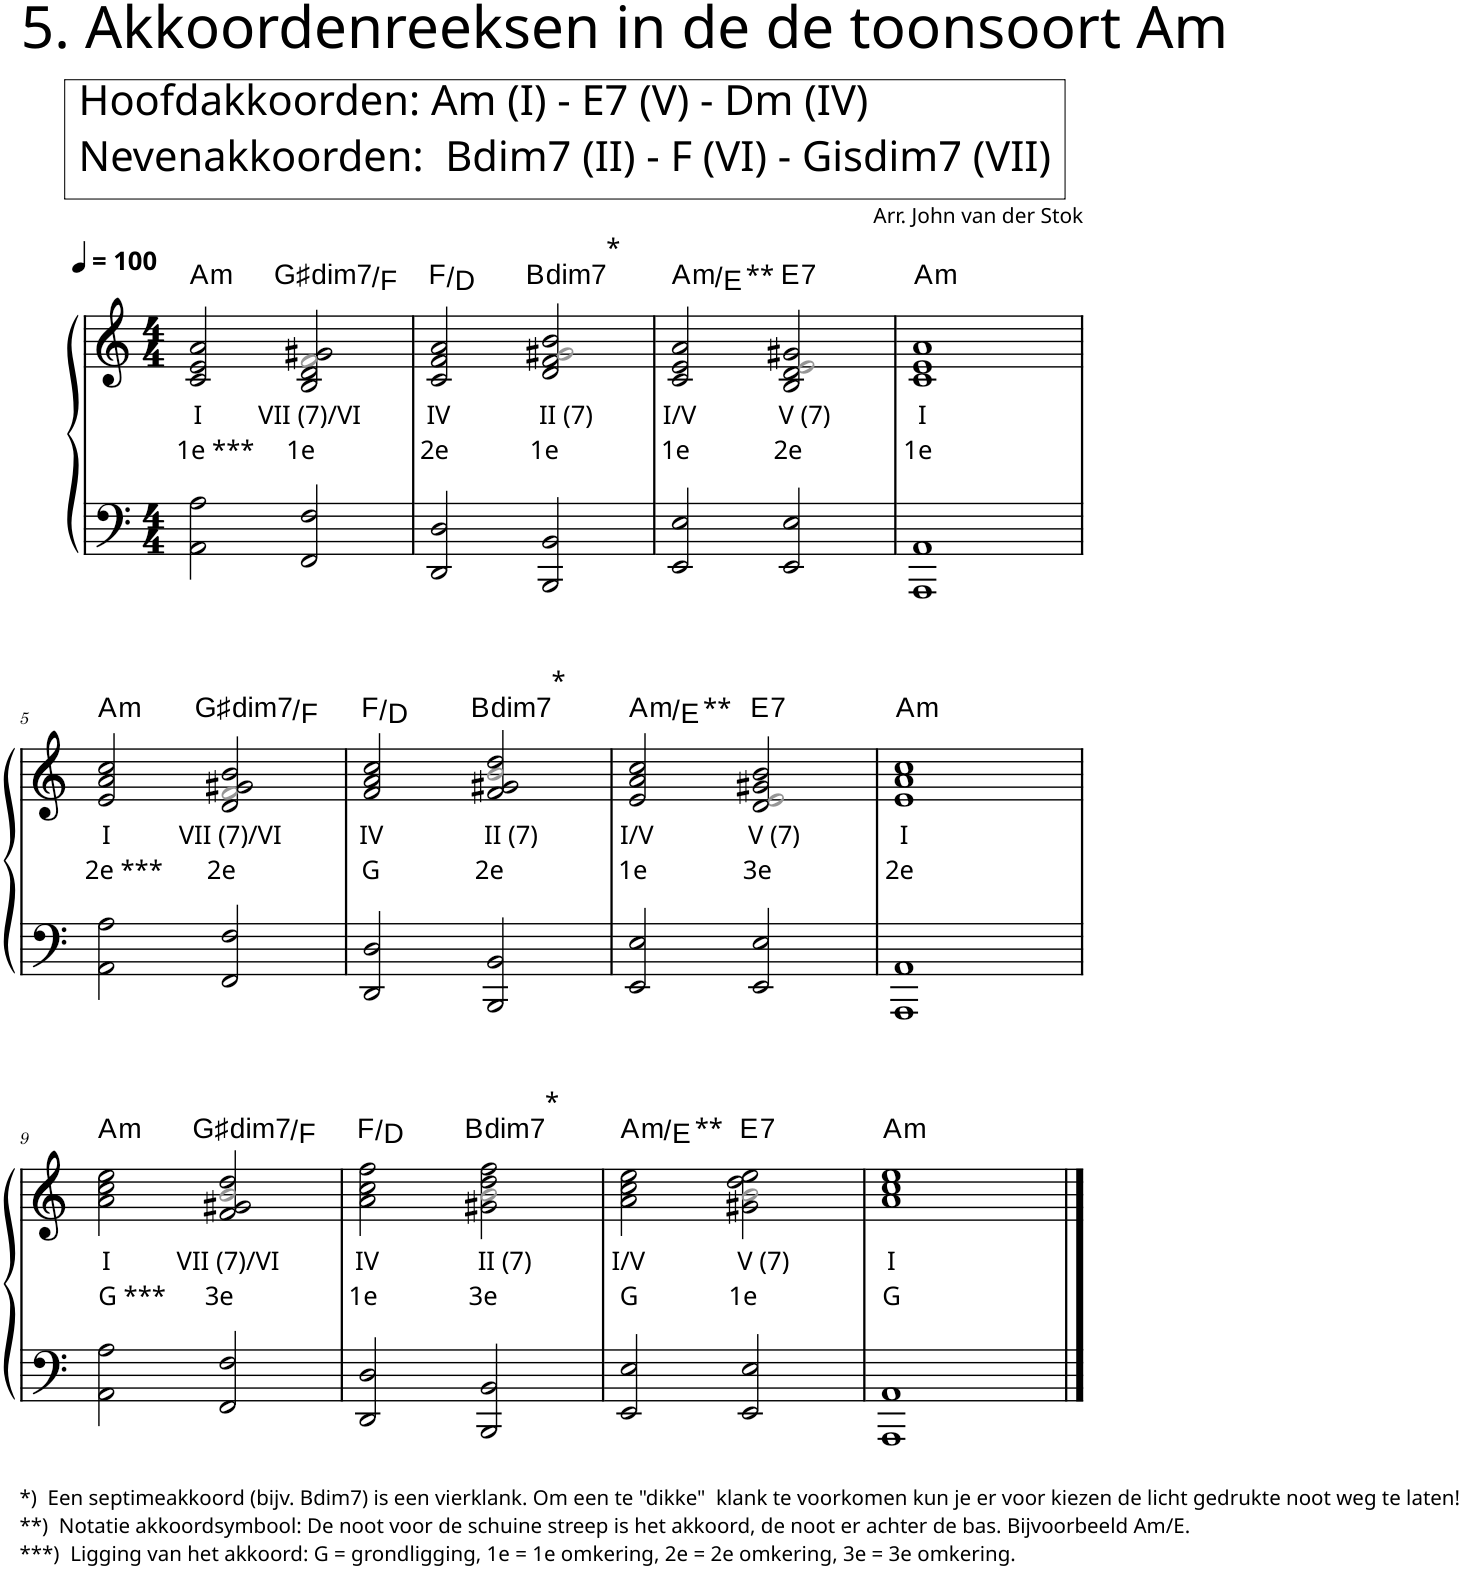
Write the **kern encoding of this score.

**kern	**kern	**text	**text	**harte
*part1	*part1	*part1	*part1	*part1
*staff2	*staff1	*staff1	*staff1	*
*I"Piano	*	*	*	*
*I'Pno.	*	*	*	*
*clefF4	*clefG2	*	*	*
*k[]	*k[]	*	*	*
*M4/4	*M4/4	*	*	*
*MM100	*MM100	*	*	*
=1	=1	=1	=1	=1
!	!	!LO:LY:b	!LO:LY:b	!LO:H:kt=m
2AA\ 2A\	2c/ 2e/ 2a/	I	1e ***	A:min
!	!	!LO:LY:b	!LO:LY:b	!LO:H:kt=dim7
2FF/ 2F/	2B/ 2d/ 2fi/ 2g#X/	VII (7)/VI	1e	G#:dim7/bb7
=2	=2	=2	=2	=2
!	!	!LO:LY:b	!LO:LY:b	!
2DD/ 2D/	2c/ 2f/ 2a/	IV	2e	F:maj/6
!	!LO:TX:a:t=*	!	!	!
!	!	!LO:LY:b	!LO:LY:b	!LO:H:kt=dim7
2BBB/ 2BB/	2d/ 2f/ 2g#Xi/ 2b/	II (7)	1e	B:dim7
=3	=3	=3	=3	=3
!	!LO:TX:a:t=**	!	!	!
!	!	!LO:LY:b	!LO:LY:b	!LO:H:kt=m
2EE/ 2E/	2c/ 2e/ 2a/	I/V	1e	A:min/5
!	!	!LO:LY:b	!LO:LY:b	!LO:H:kt=7
2EE/ 2E/	2B/ 2d/ 2ei/ 2g#X/	V (7)	2e	E:7
=4	=4	=4	=4	=4
!	!	!LO:LY:b	!LO:LY:b	!LO:H:kt=m
1AAA 1AA	1c 1e 1a	I	1e	A:min
!!LO:LB:g=z
=5	=5	=5	=5	=5
!	!	!LO:LY:b	!LO:LY:b	!LO:H:kt=m
2AA\ 2A\	2e/ 2a/ 2cc/	I	2e ***	A:min
!	!	!LO:LY:b	!LO:LY:b	!LO:H:kt=dim7
2FF/ 2F/	2d/ 2fi/ 2g#X/ 2b/	VII (7)/VI	2e	G#:dim7/bb7
=6	=6	=6	=6	=6
!	!	!LO:LY:b	!LO:LY:b	!
2DD/ 2D/	2f/ 2a/ 2cc/	IV	G	F:maj/6
!	!LO:TX:a:t=*	!	!	!
!	!	!LO:LY:b	!LO:LY:b	!LO:H:kt=dim7
2BBB/ 2BB/	2f/ 2g#X/ 2bi/ 2dd/	II (7)	2e	B:dim7
=7	=7	=7	=7	=7
!	!LO:TX:a:t=**	!	!	!
!	!	!LO:LY:b	!LO:LY:b	!LO:H:kt=m
2EE/ 2E/	2e/ 2a/ 2cc/	I/V	1e	A:min/5
!	!	!LO:LY:b	!LO:LY:b	!LO:H:kt=7
2EE/ 2E/	2d/ 2ei/ 2g#X/ 2b/	V (7)	3e	E:7
=8	=8	=8	=8	=8
!	!	!LO:LY:b	!LO:LY:b	!LO:H:kt=m
1AAA 1AA	1e 1a 1cc	I	2e	A:min
!!LO:LB:g=z
=9	=9	=9	=9	=9
!LO:TX:b:t=*)  Een septimeakkoord (bijv. Bdim7) is een vierklank. Om een te "dikke"  klank te voorkomen kun je er voor kiezen de licht gedrukte noot weg te laten!	!	!	!	!
!LO:TX:b:t=**)  Notatie akkoordsymbool&colon; De noot voor de schuine streep is het akkoord, de noot er achter de bas. Bijvoorbeeld Am/E.	!	!	!	!
!LO:TX:b:t=***)  Ligging van het akkoord&colon; G = grondligging, 1e = 1e omkering, 2e = 2e omkering, 3e = 3e omkering.	!	!	!	!
!	!	!LO:LY:b	!LO:LY:b	!LO:H:kt=m
2AA\ 2A\	2a\ 2cc\ 2ee\	I	G ***	A:min
!	!	!LO:LY:b	!LO:LY:b	!LO:H:kt=dim7
2FF/ 2F/	2f/ 2g#X/ 2bi/ 2dd/	VII (7)/VI	3e	G#:dim7/bb7
=10	=10	=10	=10	=10
!	!	!LO:LY:b	!LO:LY:b	!
2DD/ 2D/	2a\ 2cc\ 2ff\	IV	1e	F:maj/6
!	!LO:TX:a:t=*	!	!	!
!	!	!LO:LY:b	!LO:LY:b	!LO:H:kt=dim7
2BBB/ 2BB/	2g#X\ 2bi\ 2dd\ 2ff\	II (7)	3e	B:dim7
=11	=11	=11	=11	=11
!	!LO:TX:a:t=**	!	!	!
!	!	!LO:LY:b	!LO:LY:b	!LO:H:kt=m
2EE/ 2E/	2a\ 2cc\ 2ee\	I/V	G	A:min/5
!	!	!LO:LY:b	!LO:LY:b	!LO:H:kt=7
2EE/ 2E/	2g#X\ 2bi\ 2dd\ 2ee\	V (7)	1e	E:7
=12	=12	=12	=12	=12
!	!	!LO:LY:b	!LO:LY:b	!LO:H:kt=m
1AAA 1AA	1a 1cc 1ee	I	G	A:min
==	==	==	==	==
*-	*-	*-	*-	*-
